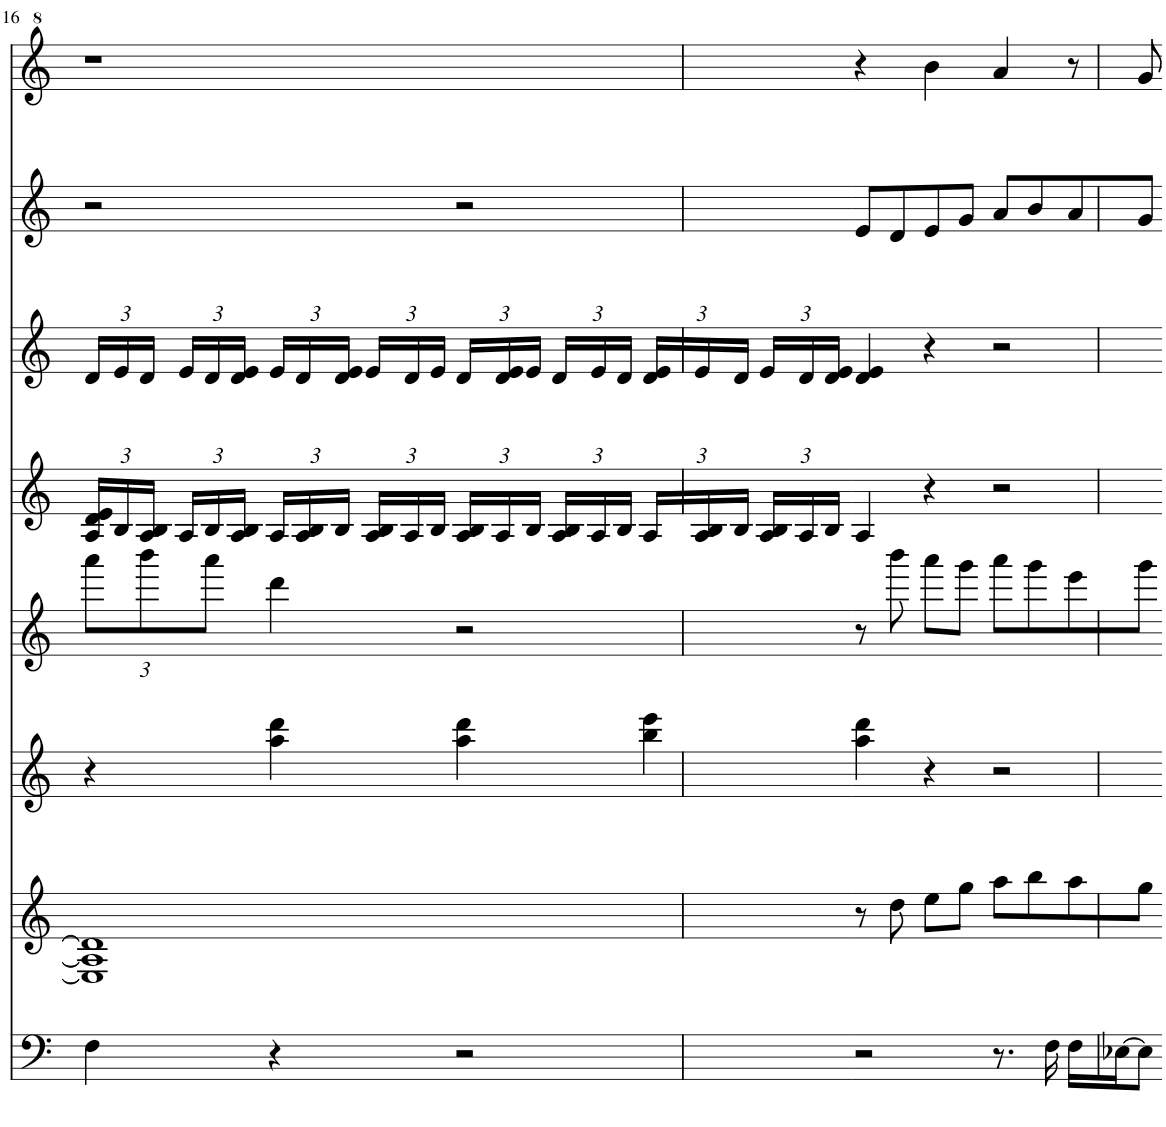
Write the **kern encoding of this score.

**kern	**kern	**kern	**kern	**kern	**kern	**kern	**kern
*part8	*part7	*part6	*part5	*part4	*part3	*part2	*part1
*staff8	*staff7	*staff6	*staff5	*staff4	*staff3	*staff2	*staff1
*I"Asian	*I"Celesta	*I"Marimba	*I"Vibraphone	*I"Alto Sax	*I"Clarinets	*I"Flutes	*I"P. Flute
!!LO:PB:g=z
*clefF4	*clefG2	*clefG2	*clefG2	*clefG2	*clefG2	*clefG2	*clefG^2
*k[]	*k[]	*k[]	*k[]	*k[]	*k[]	*k[]	*k[]
*M4/4	*M4/4	*M4/4	*M4/4	*M4/4	*M4/4	*M4/4	*M4/4
*	*	*	*Xbrackettup	*Xbrackettup	*Xbrackettup	*	*
=16	=16	=16	=16	=16	=16	=16	=16
4F\	1E] 1A] 1d]	4r	12aaa\L	24A/ 24d/ 24e/LL	24d/LL	2r	1r
.	.	.	.	24B/	24e/	.	.
.	.	.	12bbb\	24A/ 24B/JJ	24d/JJ	.	.
.	.	.	.	24A/LL	24e/LL	.	.
.	.	.	12aaa\J	24B/	24d/	.	.
.	.	.	.	24A/ 24B/JJ	24d/ 24e/JJ	.	.
4r	.	4aa\ 4ddd\	4ddd\	24A/LL	24e/LL	.	.
.	.	.	.	24A/ 24B/	24d/	.	.
.	.	.	.	24B/JJ	24d/ 24e/JJ	.	.
.	.	.	.	24A/ 24B/LL	24e/LL	.	.
.	.	.	.	24A/	24d/	.	.
.	.	.	.	24B/JJ	24e/JJ	.	.
2r	.	4aa\ 4ddd\	2r	24A/ 24B/LL	24d/LL	2r	.
.	.	.	.	24A/	24d/ 24e/	.	.
.	.	.	.	24B/JJ	24e/JJ	.	.
.	.	.	.	24A/ 24B/LL	24d/LL	.	.
.	.	.	.	24A/	24e/	.	.
.	.	.	.	24B/JJ	24d/JJ	.	.
.	.	4bb\ 4eee\	.	24A/LL	24d/ 24e/LL	.	.
.	.	.	.	24A/ 24B/	24e/	.	.
.	.	.	.	24B/JJ	24d/JJ	.	.
.	.	.	.	24A/ 24B/LL	24e/LL	.	.
.	.	.	.	24A/	24d/	.	.
.	.	.	.	24B/JJ	24d/ 24e/JJ	.	.
=17	=17	=17	=17	=17	=17	=17	=17
2r	8r	4aa\ 4ddd\	8r	4A/	4d/ 4e/	8e/L	4r
.	8dd\	.	8bbb\	.	.	8d/	.
.	8ee\L	4r	8aaa\L	4r	4r	8e/	4bb\
.	8gg\J	.	8ggg\J	.	.	8g/J	.
8.r	8aa\L	2r	8aaa\L	2r	2r	8a/L	4aa/
.	8bb\	.	8ggg\	.	.	8b/	.
16F\	.	.	.	.	.	.	.
16F\LL	8aa\	.	8eee\	.	.	8a/	8r
[16E-X\J	.	.	.	.	.	.	.
8E-\J]	8gg\J	.	8ggg\J	.	.	8g/J	8gg/
=	=	=	=	=	=	=	=
*-	*-	*-	*-	*-	*-	*-	*-
